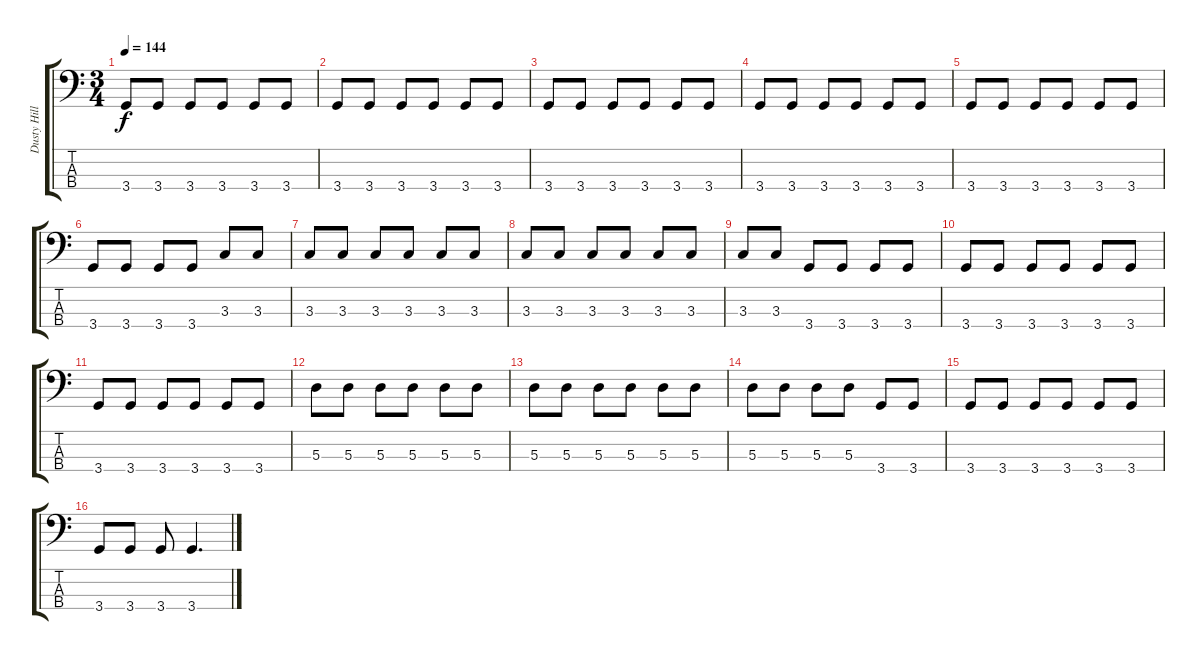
\track ("Dusty Hill" "Dusty Hill") {instrument electricbassfinger}
\staff {score tabs}
\tuning (G2 D2 A1 E1) {hide}
\ts (3 4)
\tempo 144
\clef f4
\ks c
3.4.8{dy f} 3.4.8 3.4.8 3.4.8 3.4.8 3.4.8 |
3.4.8 3.4.8 3.4.8 3.4.8 3.4.8 3.4.8 |
3.4.8 3.4.8 3.4.8 3.4.8 3.4.8 3.4.8 |
3.4.8 3.4.8 3.4.8 3.4.8 3.4.8 3.4.8 |
3.4.8 3.4.8 3.4.8 3.4.8 3.4.8 3.4.8 |
3.4.8 3.4.8 3.4.8 3.4.8 3.3.8 3.3.8 |
3.3.8 3.3.8 3.3.8 3.3.8 3.3.8 3.3.8 |
3.3.8 3.3.8 3.3.8 3.3.8 3.3.8 3.3.8 |
3.3.8 3.3.8 3.4.8 3.4.8 3.4.8 3.4.8 |
3.4.8 3.4.8 3.4.8 3.4.8 3.4.8 3.4.8 |
3.4.8 3.4.8 3.4.8 3.4.8 3.4.8 3.4.8 |
5.3.8 5.3.8 5.3.8 5.3.8 5.3.8 5.3.8 |
5.3.8 5.3.8 5.3.8 5.3.8 5.3.8 5.3.8 |
5.3.8 5.3.8 5.3.8 5.3.8 3.4.8 3.4.8 |
3.4.8 3.4.8 3.4.8 3.4.8 3.4.8 3.4.8 |
3.4.8 3.4.8 3.4.8 3.4.4{d}
